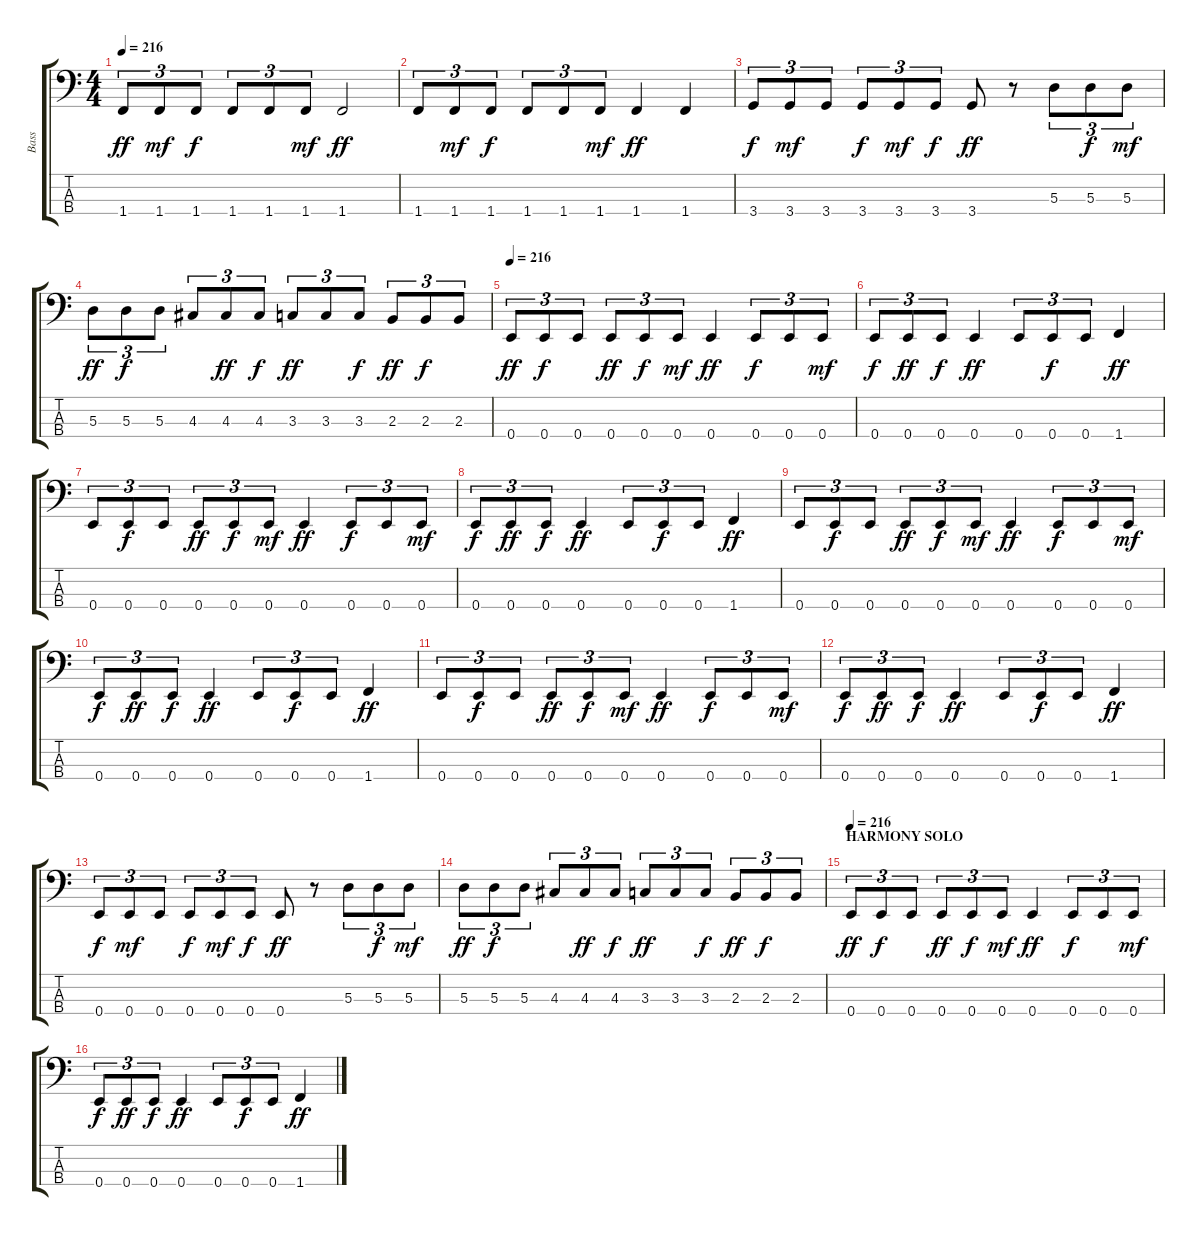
\track ("Bass" "Bass") {instrument electricbassfinger}
\staff {score tabs}
\tuning (G2 D2 A1 E1) {hide}
\ts (4 4)
\tempo 216
\clef f4
\ks c
1.4.8{tu (3 2) dy ff} 1.4.8{tu (3 2) dy mf} 1.4.8{tu (3 2) dy f} 1.4.8{tu (3 2)} 1.4.8{tu (3 2)} 1.4.8{tu (3 2) dy mf} 1.4.2{dy ff} |
1.4.8{tu (3 2)} 1.4.8{tu (3 2) dy mf} 1.4.8{tu (3 2) dy f} 1.4.8{tu (3 2)} 1.4.8{tu (3 2)} 1.4.8{tu (3 2) dy mf} 1.4.4{dy ff} 1.4.4 |
3.4.8{tu (3 2) dy f} 3.4.8{tu (3 2) dy mf} 3.4.8{tu (3 2)} 3.4.8{tu (3 2) dy f} 3.4.8{tu (3 2) dy mf} 3.4.8{tu (3 2) dy f} 3.4.8{dy ff} r.8 5.3.8{tu (3 2)} 5.3.8{tu (3 2) dy f} 5.3.8{tu (3 2) dy mf} |
5.3.8{tu (3 2) dy ff} 5.3.8{tu (3 2) dy f} 5.3.8{tu (3 2)} 4.3.8{tu (3 2)} 4.3.8{tu (3 2) dy ff} 4.3.8{tu (3 2) dy f} 3.3.8{tu (3 2) dy ff} 3.3.8{tu (3 2)} 3.3.8{tu (3 2) dy f} 2.3.8{tu (3 2) dy ff} 2.3.8{tu (3 2) dy f} 2.3.8{tu (3 2)} |
\tempo 216
0.4.8{tu (3 2) dy ff} 0.4.8{tu (3 2) dy f} 0.4.8{tu (3 2)} 0.4.8{tu (3 2) dy ff} 0.4.8{tu (3 2) dy f} 0.4.8{tu (3 2) dy mf} 0.4.4{dy ff} 0.4.8{tu (3 2) dy f} 0.4.8{tu (3 2)} 0.4.8{tu (3 2) dy mf} |
0.4.8{tu (3 2) dy f} 0.4.8{tu (3 2) dy ff} 0.4.8{tu (3 2) dy f} 0.4.4{dy ff} 0.4.8{tu (3 2)} 0.4.8{tu (3 2) dy f} 0.4.8{tu (3 2)} 1.4.4{dy ff} |
0.4.8{tu (3 2)} 0.4.8{tu (3 2) dy f} 0.4.8{tu (3 2)} 0.4.8{tu (3 2) dy ff} 0.4.8{tu (3 2) dy f} 0.4.8{tu (3 2) dy mf} 0.4.4{dy ff} 0.4.8{tu (3 2) dy f} 0.4.8{tu (3 2)} 0.4.8{tu (3 2) dy mf} |
0.4.8{tu (3 2) dy f} 0.4.8{tu (3 2) dy ff} 0.4.8{tu (3 2) dy f} 0.4.4{dy ff} 0.4.8{tu (3 2)} 0.4.8{tu (3 2) dy f} 0.4.8{tu (3 2)} 1.4.4{dy ff} |
0.4.8{tu (3 2)} 0.4.8{tu (3 2) dy f} 0.4.8{tu (3 2)} 0.4.8{tu (3 2) dy ff} 0.4.8{tu (3 2) dy f} 0.4.8{tu (3 2) dy mf} 0.4.4{dy ff} 0.4.8{tu (3 2) dy f} 0.4.8{tu (3 2)} 0.4.8{tu (3 2) dy mf} |
0.4.8{tu (3 2) dy f} 0.4.8{tu (3 2) dy ff} 0.4.8{tu (3 2) dy f} 0.4.4{dy ff} 0.4.8{tu (3 2)} 0.4.8{tu (3 2) dy f} 0.4.8{tu (3 2)} 1.4.4{dy ff} |
0.4.8{tu (3 2)} 0.4.8{tu (3 2) dy f} 0.4.8{tu (3 2)} 0.4.8{tu (3 2) dy ff} 0.4.8{tu (3 2) dy f} 0.4.8{tu (3 2) dy mf} 0.4.4{dy ff} 0.4.8{tu (3 2) dy f} 0.4.8{tu (3 2)} 0.4.8{tu (3 2) dy mf} |
0.4.8{tu (3 2) dy f} 0.4.8{tu (3 2) dy ff} 0.4.8{tu (3 2) dy f} 0.4.4{dy ff} 0.4.8{tu (3 2)} 0.4.8{tu (3 2) dy f} 0.4.8{tu (3 2)} 1.4.4{dy ff} |
0.4.8{tu (3 2) dy f} 0.4.8{tu (3 2) dy mf} 0.4.8{tu (3 2)} 0.4.8{tu (3 2) dy f} 0.4.8{tu (3 2) dy mf} 0.4.8{tu (3 2) dy f} 0.4.8{dy ff} r.8 5.3.8{tu (3 2)} 5.3.8{tu (3 2) dy f} 5.3.8{tu (3 2) dy mf} |
5.3.8{tu (3 2) dy ff} 5.3.8{tu (3 2) dy f} 5.3.8{tu (3 2)} 4.3.8{tu (3 2)} 4.3.8{tu (3 2) dy ff} 4.3.8{tu (3 2) dy f} 3.3.8{tu (3 2) dy ff} 3.3.8{tu (3 2)} 3.3.8{tu (3 2) dy f} 2.3.8{tu (3 2) dy ff} 2.3.8{tu (3 2) dy f} 2.3.8{tu (3 2)} |
\section ("" "HARMONY SOLO")
\tempo 216
0.4.8{tu (3 2) dy ff} 0.4.8{tu (3 2) dy f} 0.4.8{tu (3 2)} 0.4.8{tu (3 2) dy ff} 0.4.8{tu (3 2) dy f} 0.4.8{tu (3 2) dy mf} 0.4.4{dy ff} 0.4.8{tu (3 2) dy f} 0.4.8{tu (3 2)} 0.4.8{tu (3 2) dy mf} |
0.4.8{tu (3 2) dy f} 0.4.8{tu (3 2) dy ff} 0.4.8{tu (3 2) dy f} 0.4.4{dy ff} 0.4.8{tu (3 2)} 0.4.8{tu (3 2) dy f} 0.4.8{tu (3 2)} 1.4.4{dy ff}
